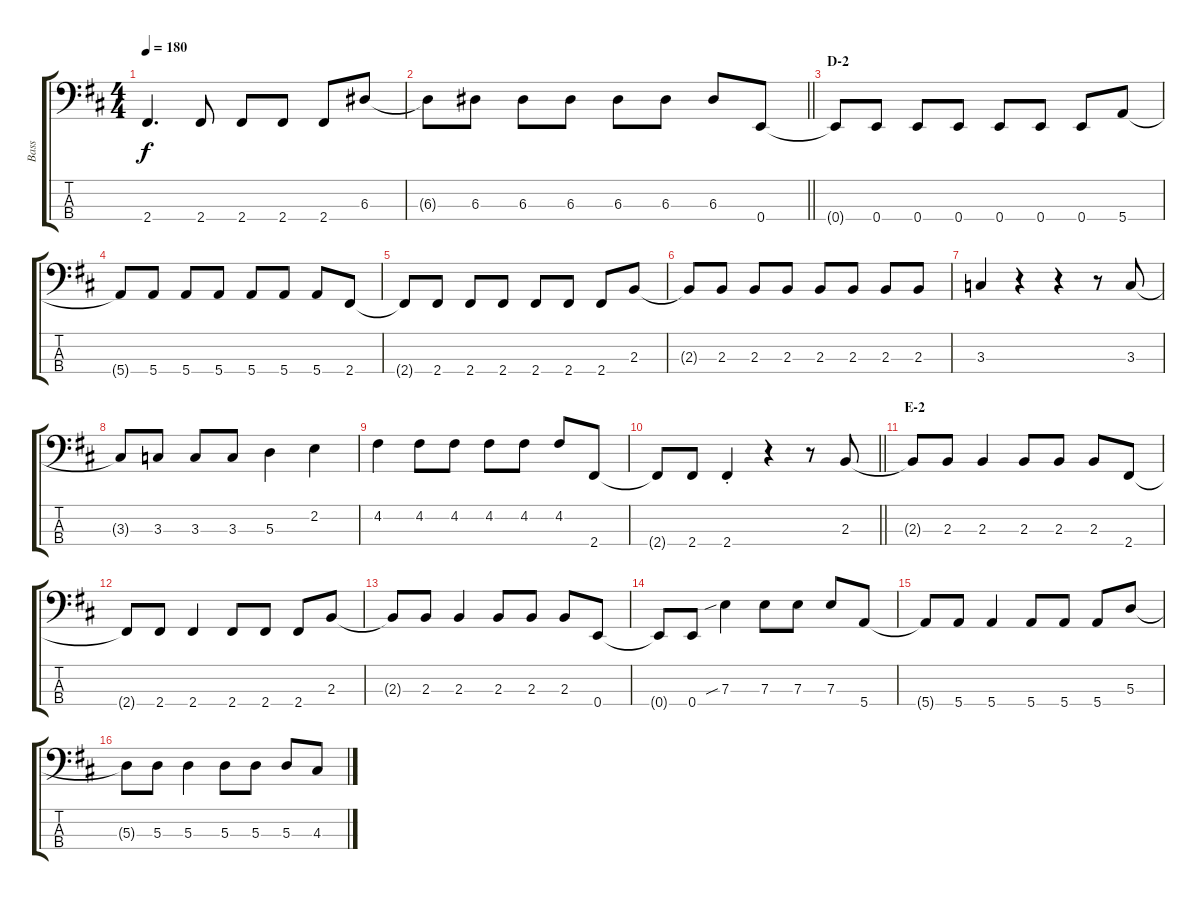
\track ("Bass" "Bass") {instrument electricbasspick}
\staff {score tabs}
\tuning (G2 D2 A1 E1) {hide}
\ts (4 4)
\tempo 180
\clef f4
\ks d
2.4.4{d dy f} 2.4.8 2.4.8 2.4.8 2.4.8 6.3.8 |
\barLineRight lightlight
6.3{t}.8 6.3.8 6.3.8 6.3.8 6.3.8 6.3.8 6.3.8 0.4.8 |
\section ("" "D-2")
0.4{t}.8 0.4.8 0.4.8 0.4.8 0.4.8 0.4.8 0.4.8 5.4.8 |
5.4{t}.8 5.4.8 5.4.8 5.4.8 5.4.8 5.4.8 5.4.8 2.4.8 |
2.4{t}.8 2.4.8 2.4.8 2.4.8 2.4.8 2.4.8 2.4.8 2.3.8 |
2.3{t}.8 2.3.8 2.3.8 2.3.8 2.3.8 2.3.8 2.3.8 2.3.8 |
3.3.4 r.4 r.4 r.8 3.3.8 |
3.3{t}.8 3.3.8 3.3.8 3.3.8 5.3.4 2.2.4 |
4.2.4 4.2.8 4.2.8 4.2.8 4.2.8 4.2.8 2.4.8 |
\barLineRight lightlight
2.4{t}.8 2.4.8 2.4{st}.4 r.4 r.8 2.3.8 |
\section ("" "E-2")
2.3{t}.8 2.3.8 2.3.4 2.3.8 2.3.8 2.3.8 2.4.8 |
2.4{t}.8 2.4.8 2.4.4 2.4.8 2.4.8 2.4.8 2.3.8 |
2.3{t}.8 2.3.8 2.3.4 2.3.8 2.3.8 2.3.8 0.4.8 |
0.4{t}.8 0.4.8 7.3{sib}.4 7.3.8 7.3.8 7.3.8 5.4.8 |
5.4{t}.8 5.4.8 5.4.4 5.4.8 5.4.8 5.4.8 5.3.8 |
5.3{t}.8 5.3.8 5.3.4 5.3.8 5.3.8 5.3.8 4.3.8
